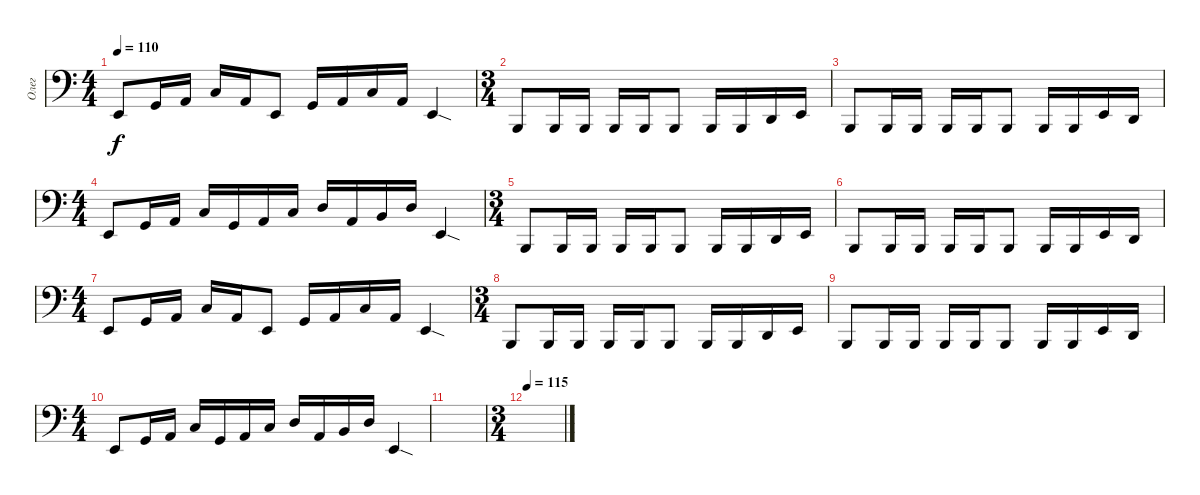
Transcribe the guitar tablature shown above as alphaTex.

\track ("Олег" "Олег") {instrument electricbassfinger}
\staff {score}
\tuning (G2 D2 A1 E1 B0) {hide}
\ts (4 4)
\tempo 110
\clef f4
\ks c
0.4.8{dy f} 3.4.16 5.4.16 3.3.16 5.4.16 0.4.8 3.4.16 5.4.16 3.3.16 5.4.16 0.4{sod}.4 |
\ts (3 4)
0.5.8 0.5.16 0.5.16 0.5.16 0.5.16 0.5.8 0.5.16 0.5.16 3.5.16 5.5.16 |
0.5.8 0.5.16 0.5.16 0.5.16 0.5.16 0.5.8 0.5.16 0.5.16 5.5.16 3.5.16 |
\ts (4 4)
0.4.8 3.4.16 5.4.16 3.3.16 3.4.16 5.4.16 3.3.16 5.3.16 5.4.16 7.4.16 5.3.16 0.4{sod}.4 |
\ts (3 4)
0.5.8 0.5.16 0.5.16 0.5.16 0.5.16 0.5.8 0.5.16 0.5.16 3.5.16 5.5.16 |
0.5.8 0.5.16 0.5.16 0.5.16 0.5.16 0.5.8 0.5.16 0.5.16 5.5.16 3.5.16 |
\ts (4 4)
0.4.8 3.4.16 5.4.16 3.3.16 5.4.16 0.4.8 3.4.16 5.4.16 3.3.16 5.4.16 0.4{sod}.4 |
\ts (3 4)
0.5.8 0.5.16 0.5.16 0.5.16 0.5.16 0.5.8 0.5.16 0.5.16 3.5.16 5.5.16 |
0.5.8 0.5.16 0.5.16 0.5.16 0.5.16 0.5.8 0.5.16 0.5.16 5.5.16 3.5.16 |
\ts (4 4)
0.4.8 3.4.16 5.4.16 3.3.16 3.4.16 5.4.16 3.3.16 5.3.16 5.4.16 7.4.16 5.3.16 0.4{sod}.4 |
|
\ts (3 4)
\tempo 115
